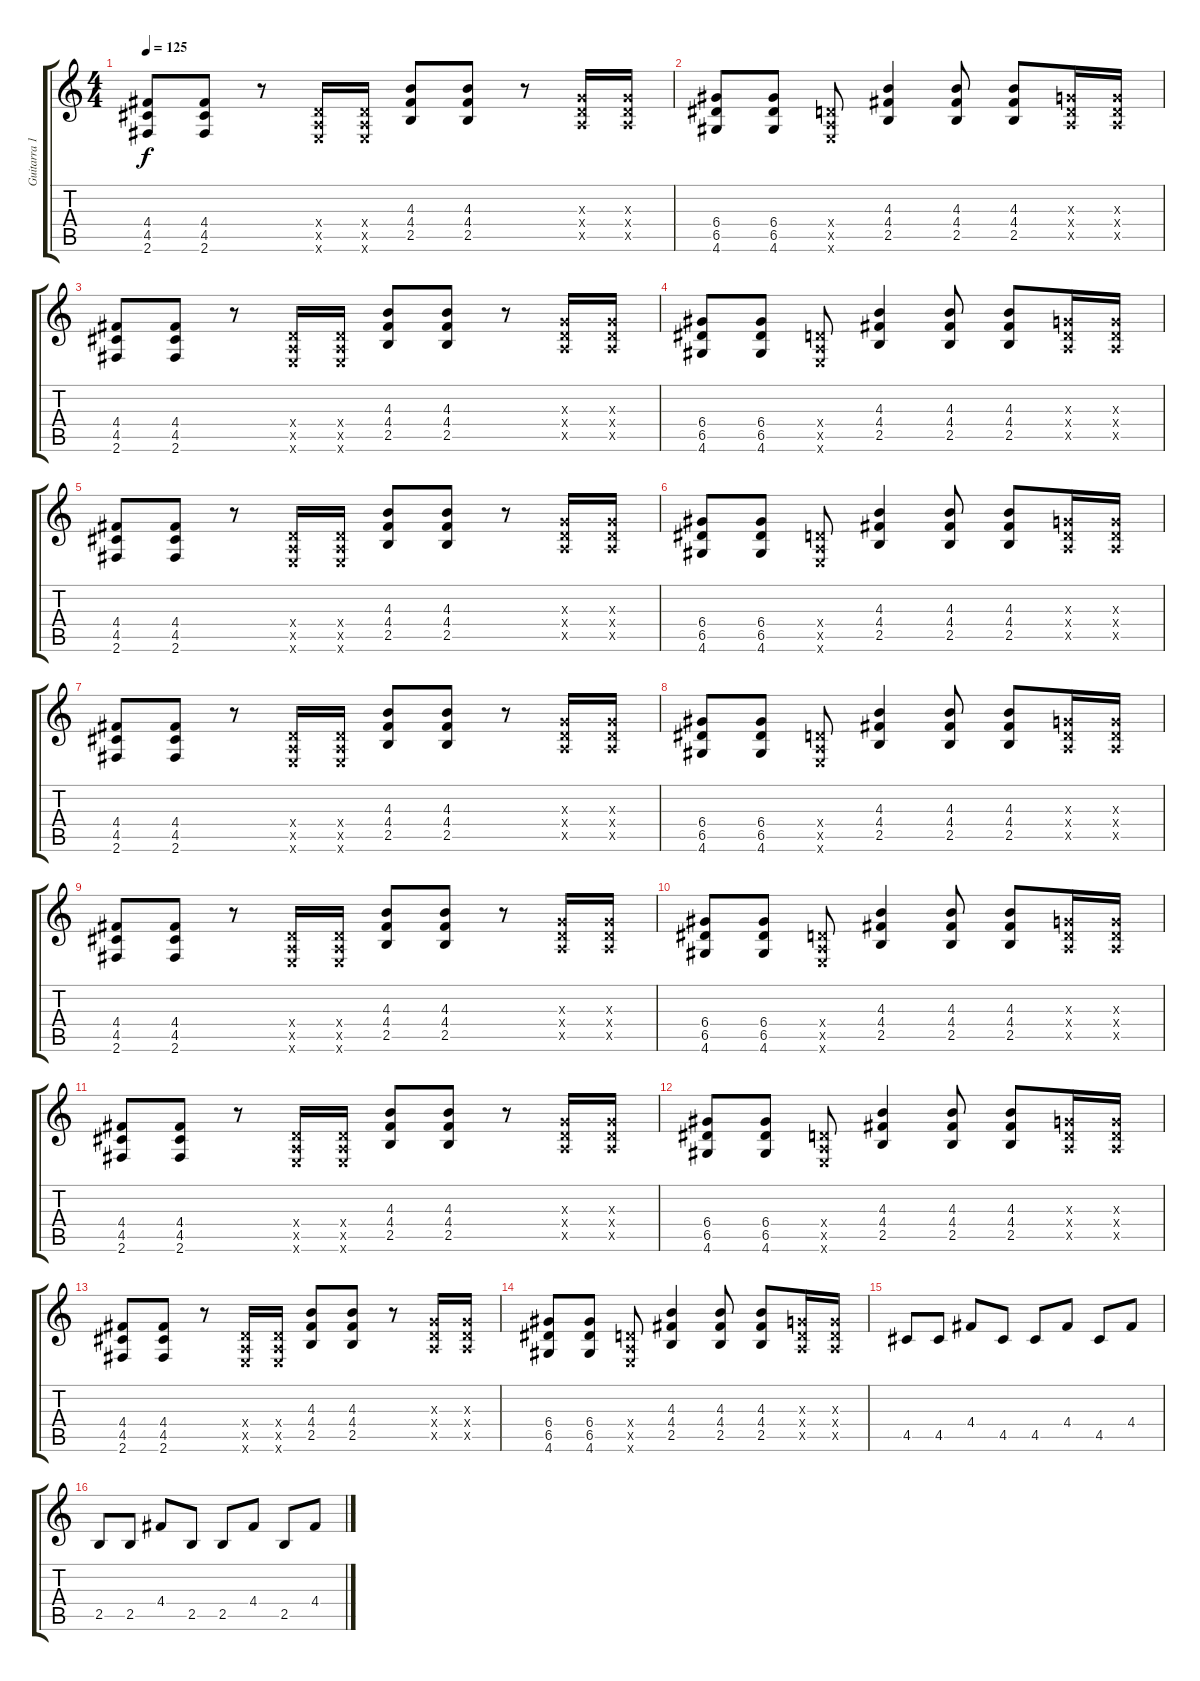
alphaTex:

\track ("Guitarra 1" "Guitarra 1") {instrument distortionguitar}
\staff {score tabs}
\tuning (E4 B3 G3 D3 A2 E2) {hide}
\ts (4 4)
\tempo 125
\clef g2
\ks c
(4.4 4.5 2.6).8{dy f} (4.4 4.5 2.6).8 r.8 (0.4{x} 0.5{x} 0.6{x}).16 (0.4{x} 0.5{x} 0.6{x}).16 (4.3 4.4 2.5).8 (4.3 4.4 2.5).8 r.8 (0.3{x} 0.4{x} 0.5{x}).16 (0.3{x} 0.4{x} 0.5{x}).16 |
(6.4 6.5 4.6).8 (6.4 6.5 4.6).8 (0.4{x} 0.5{x} 0.6{x}).8 (4.3 4.4 2.5).4 (4.3 4.4 2.5).8 (4.3 4.4 2.5).8 (0.3{x} 0.4{x} 0.5{x}).16 (0.3{x} 0.4{x} 0.5{x}).16 |
(4.4 4.5 2.6).8 (4.4 4.5 2.6).8 r.8 (0.4{x} 0.5{x} 0.6{x}).16 (0.4{x} 0.5{x} 0.6{x}).16 (4.3 4.4 2.5).8 (4.3 4.4 2.5).8 r.8 (0.3{x} 0.4{x} 0.5{x}).16 (0.3{x} 0.4{x} 0.5{x}).16 |
(6.4 6.5 4.6).8 (6.4 6.5 4.6).8 (0.4{x} 0.5{x} 0.6{x}).8 (4.3 4.4 2.5).4 (4.3 4.4 2.5).8 (4.3 4.4 2.5).8 (0.3{x} 0.4{x} 0.5{x}).16 (0.3{x} 0.4{x} 0.5{x}).16 |
(4.4 4.5 2.6).8 (4.4 4.5 2.6).8 r.8 (0.4{x} 0.5{x} 0.6{x}).16 (0.4{x} 0.5{x} 0.6{x}).16 (4.3 4.4 2.5).8 (4.3 4.4 2.5).8 r.8 (0.3{x} 0.4{x} 0.5{x}).16 (0.3{x} 0.4{x} 0.5{x}).16 |
(6.4 6.5 4.6).8 (6.4 6.5 4.6).8 (0.4{x} 0.5{x} 0.6{x}).8 (4.3 4.4 2.5).4 (4.3 4.4 2.5).8 (4.3 4.4 2.5).8 (0.3{x} 0.4{x} 0.5{x}).16 (0.3{x} 0.4{x} 0.5{x}).16 |
(4.4 4.5 2.6).8 (4.4 4.5 2.6).8 r.8 (0.4{x} 0.5{x} 0.6{x}).16 (0.4{x} 0.5{x} 0.6{x}).16 (4.3 4.4 2.5).8 (4.3 4.4 2.5).8 r.8 (0.3{x} 0.4{x} 0.5{x}).16 (0.3{x} 0.4{x} 0.5{x}).16 |
(6.4 6.5 4.6).8 (6.4 6.5 4.6).8 (0.4{x} 0.5{x} 0.6{x}).8 (4.3 4.4 2.5).4 (4.3 4.4 2.5).8 (4.3 4.4 2.5).8 (0.3{x} 0.4{x} 0.5{x}).16 (0.3{x} 0.4{x} 0.5{x}).16 |
(4.4 4.5 2.6).8 (4.4 4.5 2.6).8 r.8 (0.4{x} 0.5{x} 0.6{x}).16 (0.4{x} 0.5{x} 0.6{x}).16 (4.3 4.4 2.5).8 (4.3 4.4 2.5).8 r.8 (0.3{x} 0.4{x} 0.5{x}).16 (0.3{x} 0.4{x} 0.5{x}).16 |
(6.4 6.5 4.6).8 (6.4 6.5 4.6).8 (0.4{x} 0.5{x} 0.6{x}).8 (4.3 4.4 2.5).4 (4.3 4.4 2.5).8 (4.3 4.4 2.5).8 (0.3{x} 0.4{x} 0.5{x}).16 (0.3{x} 0.4{x} 0.5{x}).16 |
(4.4 4.5 2.6).8 (4.4 4.5 2.6).8 r.8 (0.4{x} 0.5{x} 0.6{x}).16 (0.4{x} 0.5{x} 0.6{x}).16 (4.3 4.4 2.5).8 (4.3 4.4 2.5).8 r.8 (0.3{x} 0.4{x} 0.5{x}).16 (0.3{x} 0.4{x} 0.5{x}).16 |
(6.4 6.5 4.6).8 (6.4 6.5 4.6).8 (0.4{x} 0.5{x} 0.6{x}).8 (4.3 4.4 2.5).4 (4.3 4.4 2.5).8 (4.3 4.4 2.5).8 (0.3{x} 0.4{x} 0.5{x}).16 (0.3{x} 0.4{x} 0.5{x}).16 |
(4.4 4.5 2.6).8 (4.4 4.5 2.6).8 r.8 (0.4{x} 0.5{x} 0.6{x}).16 (0.4{x} 0.5{x} 0.6{x}).16 (4.3 4.4 2.5).8 (4.3 4.4 2.5).8 r.8 (0.3{x} 0.4{x} 0.5{x}).16 (0.3{x} 0.4{x} 0.5{x}).16 |
(6.4 6.5 4.6).8 (6.4 6.5 4.6).8 (0.4{x} 0.5{x} 0.6{x}).8 (4.3 4.4 2.5).4 (4.3 4.4 2.5).8 (4.3 4.4 2.5).8 (0.3{x} 0.4{x} 0.5{x}).16 (0.3{x} 0.4{x} 0.5{x}).16 |
4.5.8{instrument electricguitarclean} 4.5.8 4.4.8 4.5.8 4.5.8 4.4.8 4.5.8 4.4.8 |
2.5.8 2.5.8 4.4.8 2.5.8 2.5.8 4.4.8 2.5.8 4.4.8
